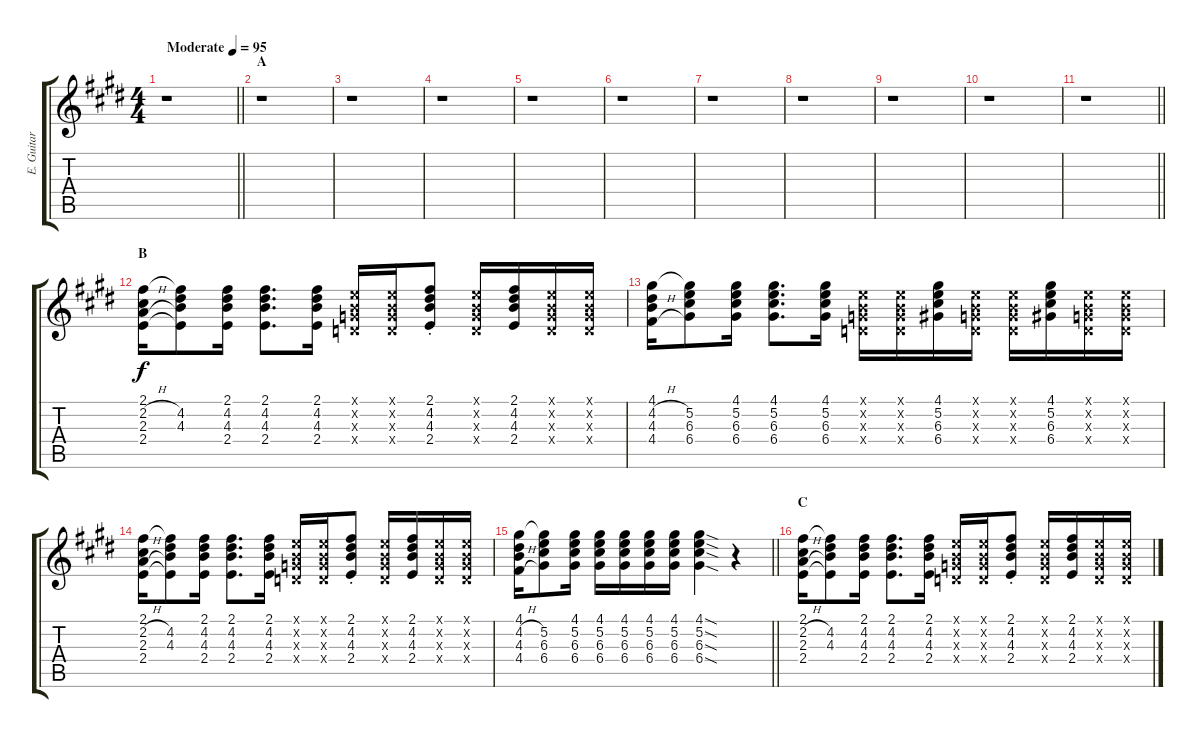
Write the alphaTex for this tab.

\track ("E. Guitar I" "E. Guitar ") {instrument electricguitarclean}
\staff {score tabs}
\tuning (E4 B3 G3 D3 A2 E2) {hide}
\ts (4 4)
\tempo (95 "Moderate")
\clef g2
\barLineRight lightlight
\ks e
r.1{dy f instrument electricguitarclean} |
\section ("" "A")
r.1 |
r.1 |
r.1 |
r.1 |
r.1 |
r.1 |
r.1 |
r.1 |
r.1 |
\barLineRight lightlight
r.1 |
\section ("" "B")
(2.1 2.2{h} 2.3{h} 2.4).16 (2.1{t} 4.2 4.3 2.4{t}).8 (2.1 4.2 4.3 2.4).16 (2.1 4.2 4.3 2.4).8{d} (2.1 4.2 4.3 2.4).16 (0.1{x} 0.2{x} 0.3{x} 0.4{x}).16 (0.1{x} 0.2{x} 0.3{x} 0.4{x}).16 (2.1{st} 4.2{st} 4.3{st} 2.4{st}).8 (0.1{x} 0.2{x} 0.3{x} 0.4{x}).16 (2.1 4.2 4.3 2.4).16 (0.1{x} 0.2{x} 0.3{x} 0.4{x}).16 (0.1{x} 0.2{x} 0.3{x} 0.4{x}).16 |
(4.1 4.2{h} 4.3{h} 4.4{h}).16 (4.1{t} 5.2 6.3 6.4).8 (4.1 5.2 6.3 6.4).16 (4.1 5.2 6.3 6.4).8{d} (4.1 5.2 6.3 6.4).16 (0.1{x} 0.2{x} 0.3{x} 0.4{x}).16 (0.1{x} 0.2{x} 0.3{x} 0.4{x}).16 (4.1 5.2 6.3 6.4).16 (0.1{x} 0.2{x} 0.3{x} 0.4{x}).16 (0.1{x} 0.2{x} 0.3{x} 0.4{x}).16 (4.1 5.2 6.3 6.4).16 (0.1{x} 0.2{x} 0.3{x} 0.4{x}).16 (0.1{x} 0.2{x} 0.3{x} 0.4{x}).16 |
(2.1 2.2{h} 2.3{h} 2.4).16 (2.1{t} 4.2 4.3 2.4{t}).8 (2.1 4.2 4.3 2.4).16 (2.1 4.2 4.3 2.4).8{d} (2.1 4.2 4.3 2.4).16 (0.1{x} 0.2{x} 0.3{x} 0.4{x}).16 (0.1{x} 0.2{x} 0.3{x} 0.4{x}).16 (2.1{st} 4.2{st} 4.3{st} 2.4{st}).8 (0.1{x} 0.2{x} 0.3{x} 0.4{x}).16 (2.1 4.2 4.3 2.4).16 (0.1{x} 0.2{x} 0.3{x} 0.4{x}).16 (0.1{x} 0.2{x} 0.3{x} 0.4{x}).16 |
\barLineRight lightlight
(4.1 4.2{h} 4.3{h} 4.4{h}).16 (4.1{t} 5.2 6.3 6.4).8 (4.1 5.2 6.3 6.4).16 (4.1 5.2 6.3 6.4).16 (4.1 5.2 6.3 6.4).16 (4.1 5.2 6.3 6.4).16 (4.1 5.2 6.3 6.4).16 (4.1{sod} 5.2{sod} 6.3{sod} 6.4{sod}).4 r.4 |
\section ("" "C")
(2.1 2.2{h} 2.3{h} 2.4).16 (2.1{t} 4.2 4.3 2.4{t}).8 (2.1 4.2 4.3 2.4).16 (2.1 4.2 4.3 2.4).8{d} (2.1 4.2 4.3 2.4).16 (0.1{x} 0.2{x} 0.3{x} 0.4{x}).16 (0.1{x} 0.2{x} 0.3{x} 0.4{x}).16 (2.1{st} 4.2{st} 4.3{st} 2.4{st}).8 (0.1{x} 0.2{x} 0.3{x} 0.4{x}).16 (2.1 4.2 4.3 2.4).16 (0.1{x} 0.2{x} 0.3{x} 0.4{x}).16 (0.1{x} 0.2{x} 0.3{x} 0.4{x}).16
